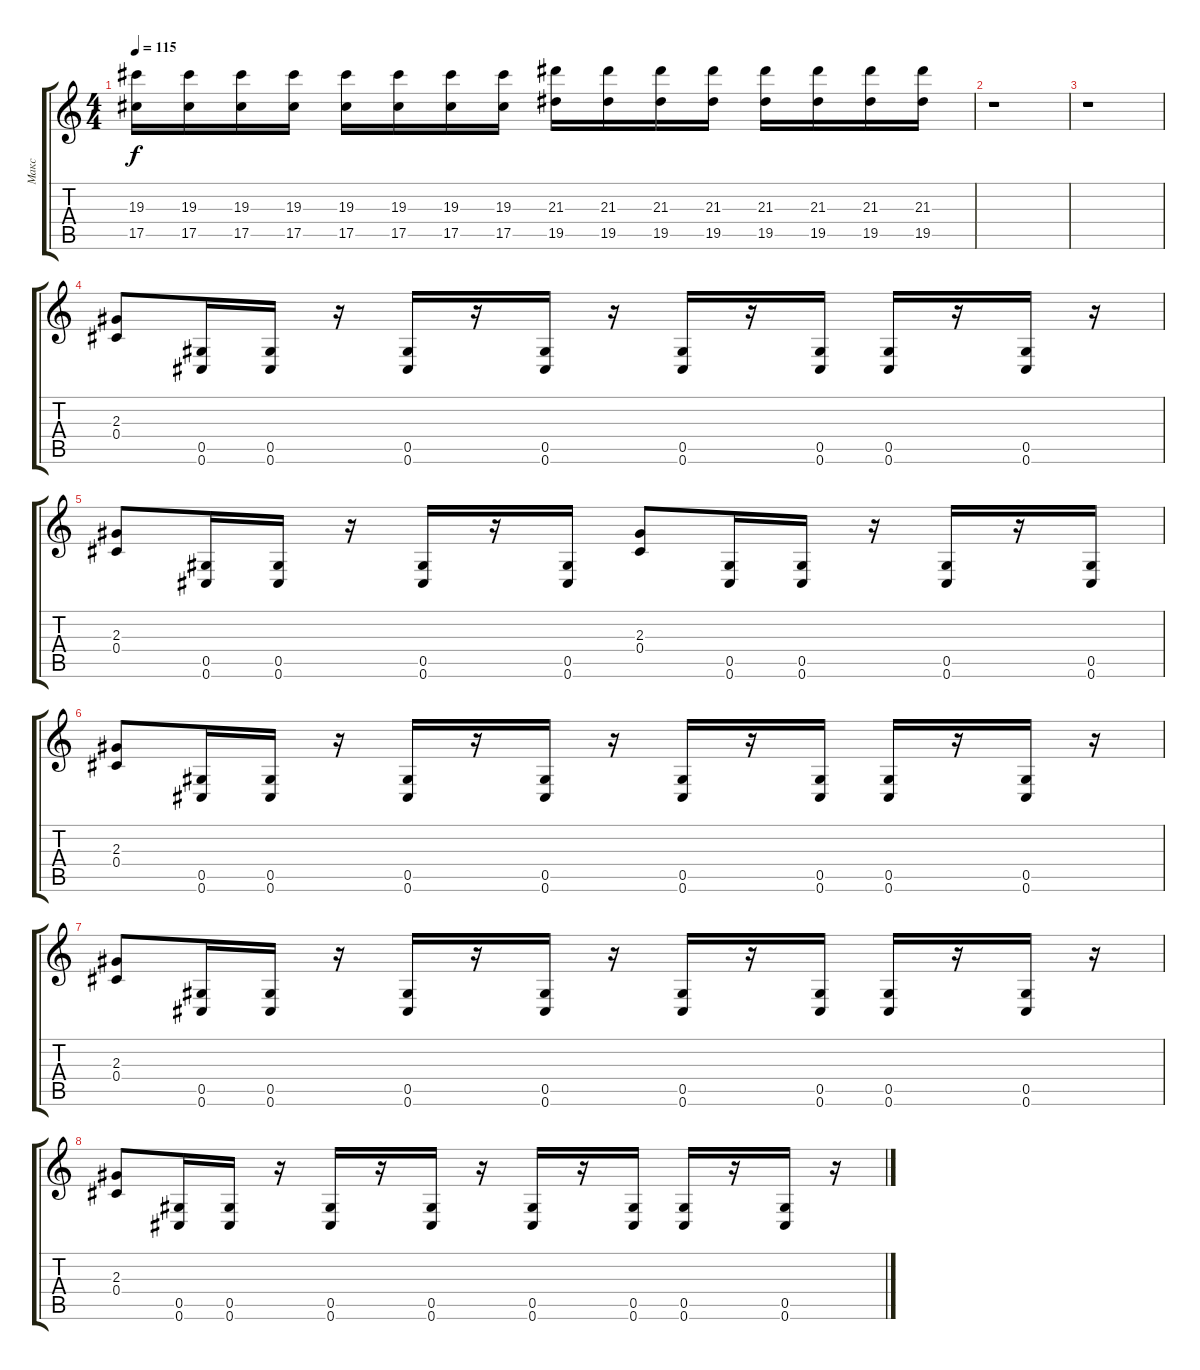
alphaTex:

\track ("Макс" "Макс") {instrument overdrivenguitar}
\staff {score tabs}
\tuning (Eb4 Bb3 Gb3 Db3 Ab2 Db2) {hide}
\ts (4 4)
\tempo 115
\clef g2
\ks c
(19.3 17.5).16{dy f} (19.3 17.5).16 (19.3 17.5).16 (19.3 17.5).16 (19.3 17.5).16 (19.3 17.5).16 (19.3 17.5).16 (19.3 17.5).16 (21.3 19.5).16 (21.3 19.5).16 (21.3 19.5).16 (21.3 19.5).16 (21.3 19.5).16 (21.3 19.5).16 (21.3 19.5).16 (21.3 19.5).16 |
r.1 |
r.1 |
(2.3 0.4).8 (0.5 0.6).16 (0.5 0.6).16 r.16 (0.5 0.6).16 r.16 (0.5 0.6).16 r.16 (0.5 0.6).16 r.16 (0.5 0.6).16 (0.5 0.6).16 r.16 (0.5 0.6).16 r.16 |
(2.3 0.4).8 (0.5 0.6).16 (0.5 0.6).16 r.16 (0.5 0.6).16 r.16 (0.5 0.6).16 (2.3 0.4).8 (0.5 0.6).16 (0.5 0.6).16 r.16 (0.5 0.6).16 r.16 (0.5 0.6).16 |
(2.3 0.4).8 (0.5 0.6).16 (0.5 0.6).16 r.16 (0.5 0.6).16 r.16 (0.5 0.6).16 r.16 (0.5 0.6).16 r.16 (0.5 0.6).16 (0.5 0.6).16 r.16 (0.5 0.6).16 r.16 |
(2.3 0.4).8 (0.5 0.6).16 (0.5 0.6).16 r.16 (0.5 0.6).16 r.16 (0.5 0.6).16 r.16 (0.5 0.6).16 r.16 (0.5 0.6).16 (0.5 0.6).16 r.16 (0.5 0.6).16 r.16 |
(2.3 0.4).8 (0.5 0.6).16 (0.5 0.6).16 r.16 (0.5 0.6).16 r.16 (0.5 0.6).16 r.16 (0.5 0.6).16 r.16 (0.5 0.6).16 (0.5 0.6).16 r.16 (0.5 0.6).16 r.16
